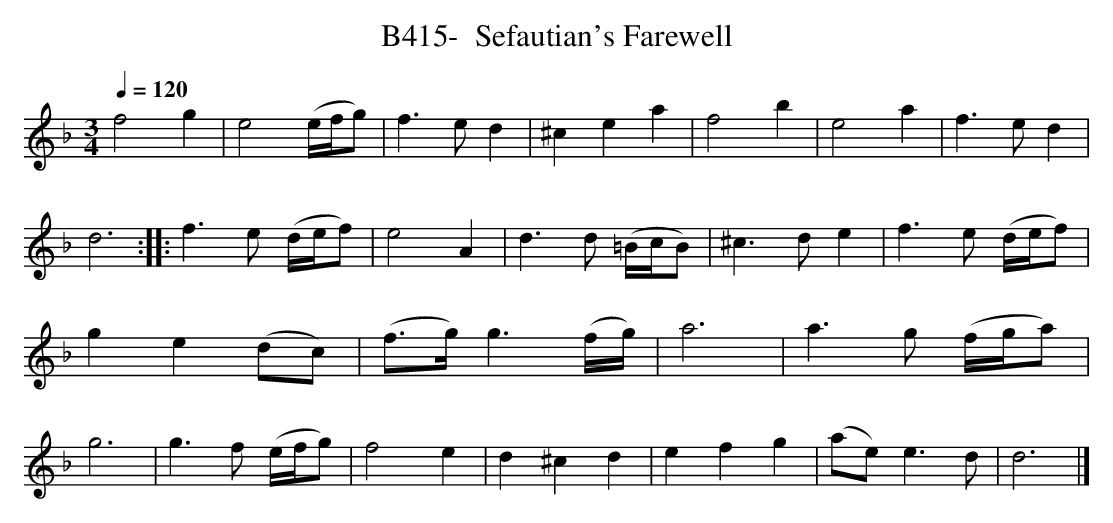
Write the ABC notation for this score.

X:1
T:B415-  Sefautian's Farewell
Q:1/4=120
L:1/4
M:3/4
K:Dm
f2g|e2(e/4f/4g/)|f3/2e/d|^cea|\
f2b|e2a|f3/2e/d|d3::\
f3/2e/ (d/4e/4f/)|e2A|d3/2d/ (=B/4c/4B/)|^c3/2d/e|\
f3/2e/ (d/4e/4f/)|ge(d/c/)|(f3/4g/4)g3/2(f/4g/4)|a3|\
a3/2g/ (f/4g/4a/)|g3|g3/2f/ (e/4f/4g/)|f2e|\
d^cd|efg|(a/e/)e3/2d/|d3|]
